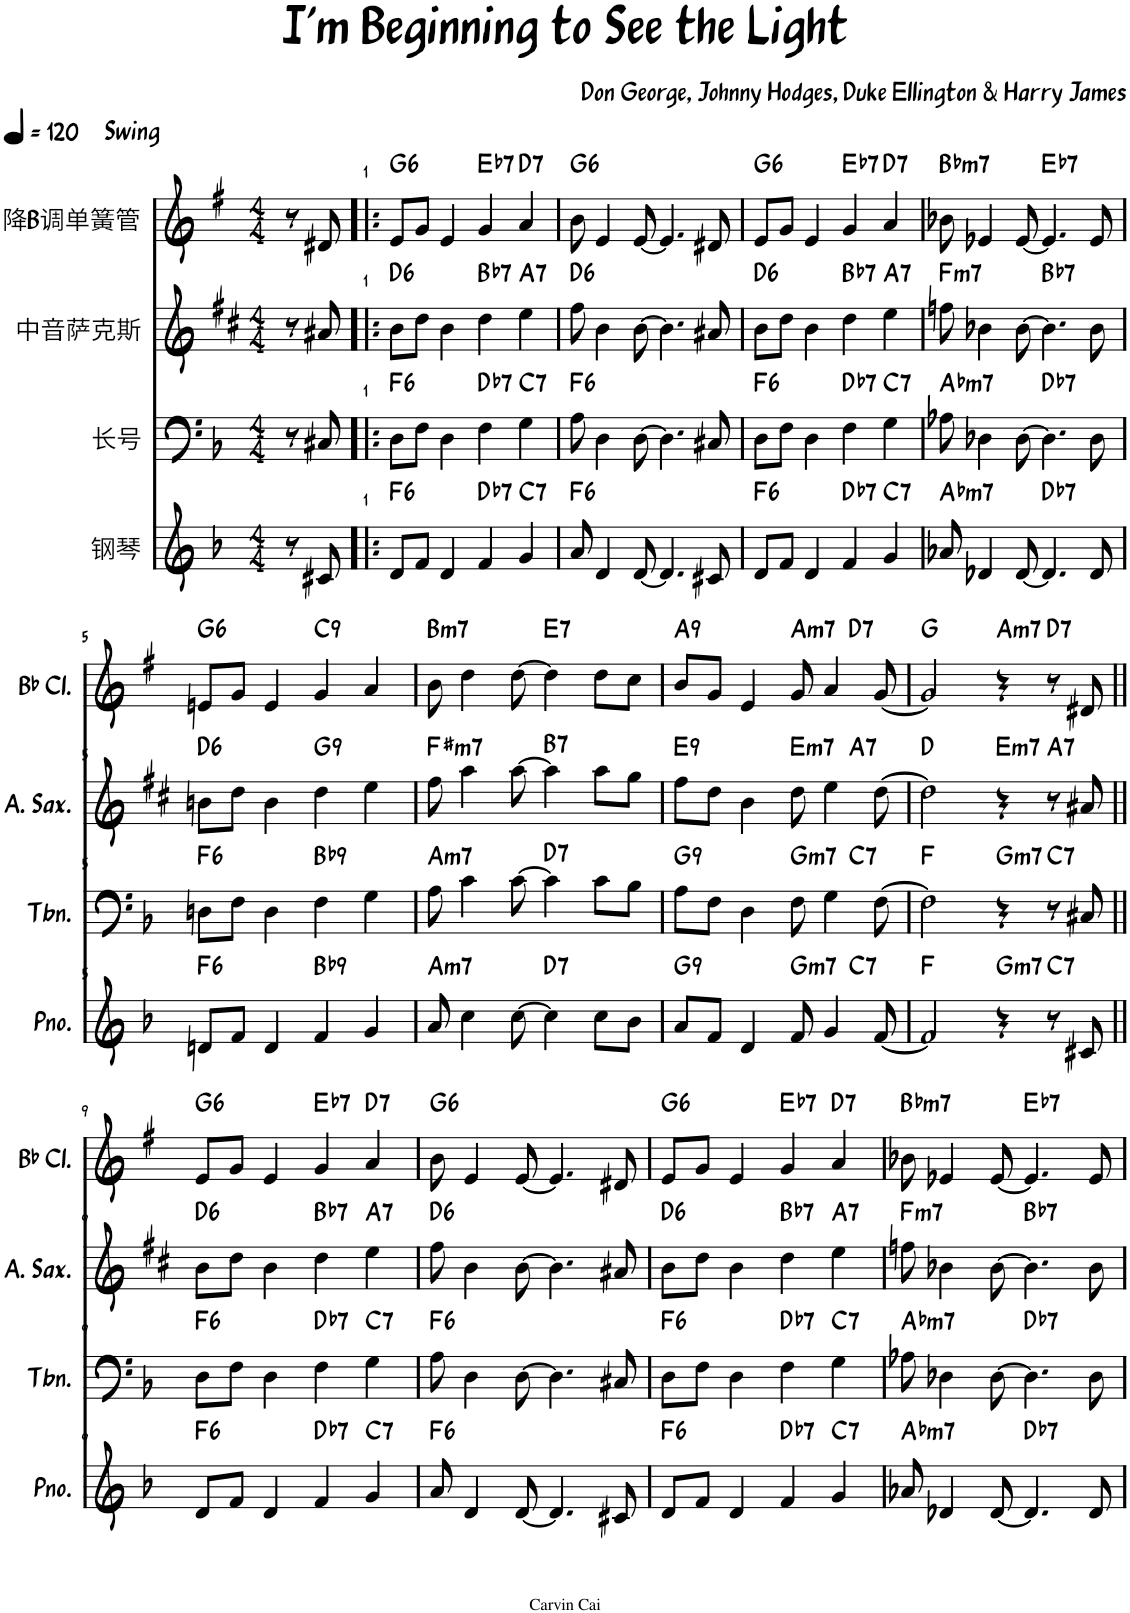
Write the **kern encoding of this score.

**kern	**harte	**kern	**harte	**kern	**harte	**kern	**harte
*part4	*part4	*part3	*part3	*part2	*part2	*part1	*part1
*staff4	*	*staff3	*	*staff2	*	*staff1	*
*I"钢琴	*	*I"长号	*	*I"中音萨克斯	*	*I"降B调单簧管	*
*clefG2	*	*clefF4	*	*clefG2	*	*clefG2	*
*	*	*	*	*Trd5c9	*	*Trd1c2	*
*k[b-]	*	*k[b-]	*	*k[f#c#]	*	*k[f#]	*
*M4/4	*	*M4/4	*	*M4/4	*	*M4/4	*
*MM120	*	*MM120	*	*MM120	*	*MM120	*
=	=	=	=	=	=	=	=
!	!	!	!	!	!	!LO:TX:a:B:t=Swing	!
8r	.	8r	.	8r	.	8r	.
8c#X/	.	8C#X/	.	8a#X/	.	8d#X/	.
=1!|:	=1!|:	=1!|:	=1!|:	=1!|:	=1!|:	=1!|:	=1!|:
!	!LO:H:kt=6	!	!LO:H:kt=6	!	!LO:H:kt=6	!	!LO:H:kt=6
8d/L	F:maj6	8D\L	F:maj6	8b\L	D:maj6	8e/L	G:maj6
8f/J	.	8F\J	.	8dd\J	.	8g/J	.
4d/	.	4D\	.	4b\	.	4e/	.
!	!LO:H:kt=7	!	!LO:H:kt=7	!	!LO:H:kt=7	!	!LO:H:kt=7
4f/	Db:7	4F\	Db:7	4dd\	Bb:7	4g/	Eb:7
!	!LO:H:kt=7	!	!LO:H:kt=7	!	!LO:H:kt=7	!	!LO:H:kt=7
4g/	C:7	4G\	C:7	4ee\	A:7	4a/	D:7
=2	=2	=2	=2	=2	=2	=2	=2
!	!LO:H:kt=6	!	!LO:H:kt=6	!	!LO:H:kt=6	!	!LO:H:kt=6
8a/	F:maj6	8A\	F:maj6	8ff#\	D:maj6	8b\	G:maj6
4d/	.	4D\	.	4b\	.	4e/	.
[8d/	.	[8D\	.	[8b\	.	[8e/	.
4.d/]	.	4.D\]	.	4.b\]	.	4.e/]	.
8c#X/	.	8C#X/	.	8a#X/	.	8d#X/	.
=3	=3	=3	=3	=3	=3	=3	=3
!	!LO:H:kt=6	!	!LO:H:kt=6	!	!LO:H:kt=6	!	!LO:H:kt=6
8d/L	F:maj6	8D\L	F:maj6	8b\L	D:maj6	8e/L	G:maj6
8f/J	.	8F\J	.	8dd\J	.	8g/J	.
4d/	.	4D\	.	4b\	.	4e/	.
!	!LO:H:kt=7	!	!LO:H:kt=7	!	!LO:H:kt=7	!	!LO:H:kt=7
4f/	Db:7	4F\	Db:7	4dd\	Bb:7	4g/	Eb:7
!	!LO:H:kt=7	!	!LO:H:kt=7	!	!LO:H:kt=7	!	!LO:H:kt=7
4g/	C:7	4G\	C:7	4ee\	A:7	4a/	D:7
=4	=4	=4	=4	=4	=4	=4	=4
!	!LO:H:kt=m7	!	!LO:H:kt=m7	!	!LO:H:kt=m7	!	!LO:H:kt=m7
8a-X/	Ab:min7	8A-X\	Ab:min7	8ffn\	F:min7	8b-X\	Bb:min7
4d-X/	.	4D-X\	.	4b-X\	.	4e-X/	.
[8d-/	.	[8D-\	.	[8b-\	.	[8e-/	.
!	!LO:H:kt=7	!	!LO:H:kt=7	!	!LO:H:kt=7	!	!LO:H:kt=7
4.d-/]	Db:7	4.D-\]	Db:7	4.b-\]	Bb:7	4.e-/]	Eb:7
8d-/	.	8D-\	.	8b-\	.	8e-/	.
!!LO:LB:g=z
=5	=5	=5	=5	=5	=5	=5	=5
!	!LO:H:kt=6	!	!LO:H:kt=6	!	!LO:H:kt=6	!	!LO:H:kt=6
8dn/L	F:maj6	8Dn\L	F:maj6	8bn\L	D:maj6	8en/L	G:maj6
8f/J	.	8F\J	.	8dd\J	.	8g/J	.
4d/	.	4D\	.	4b\	.	4e/	.
!	!LO:H:kt=9	!	!LO:H:kt=9	!	!LO:H:kt=9	!	!LO:H:kt=9
4f/	Bb:9	4F\	Bb:9	4dd\	G:9	4g/	C:9
4g/	.	4G\	.	4ee\	.	4a/	.
=6	=6	=6	=6	=6	=6	=6	=6
!	!LO:H:kt=m7	!	!LO:H:kt=m7	!	!LO:H:kt=m7	!	!LO:H:kt=m7
8a/	A:min7	8A\	A:min7	8ff#\	F#:min7	8b\	B:min7
4cc\	.	4c\	.	4aa\	.	4dd\	.
[8cc\	.	[8c\	.	[8aa\	.	[8dd\	.
!	!LO:H:kt=7	!	!LO:H:kt=7	!	!LO:H:kt=7	!	!LO:H:kt=7
4cc\]	D:7	4c\]	D:7	4aa\]	B:7	4dd\]	E:7
8cc\L	.	8c\L	.	8aa\L	.	8dd\L	.
8b-\J	.	8B-\J	.	8gg\J	.	8cc\J	.
=7	=7	=7	=7	=7	=7	=7	=7
!	!LO:H:kt=9	!	!LO:H:kt=9	!	!LO:H:kt=9	!	!LO:H:kt=9
*^	*	*^	*	*^	*	*^	*
8a/L	2.ryy	G:9	8A\L	2.ryy	G:9	8ff#\L	2.ryy	E:9	8b/L	2.ryy	A:9
8f/J	.	.	8F\J	.	.	8dd\J	.	.	8g/J	.	.
4d/	.	.	4D\	.	.	4b\	.	.	4e/	.	.
!	!	!LO:H:kt=m7	!	!	!LO:H:kt=m7	!	!	!LO:H:kt=m7	!	!	!LO:H:kt=m7
8f/	.	G:min7	8F\	.	G:min7	8dd\	.	E:min7	8g/	.	A:min7
4g/	.	.	4G\	.	.	4ee\	.	.	4a/	.	.
!	!	!LO:H:kt=7	!	!	!LO:H:kt=7	!	!	!LO:H:kt=7	!	!	!LO:H:kt=7
.	4ryy	C:7	.	4ryy	C:7	.	4ryy	A:7	.	4ryy	D:7
[8f/	.	.	[8F\	.	.	[8dd\	.	.	[8g/	.	.
*v	*v	*	*	*	*	*v	*v	*	*v	*v	*
*	*	*v	*v	*	*	*	*	*
=8	=8	=8	=8	=8	=8	=8	=8
2f/]	F:maj	2F\]	F:maj	2dd\]	D:maj	2g/]	G:maj
!	!LO:H:kt=m7	!	!LO:H:kt=m7	!	!LO:H:kt=m7	!	!LO:H:kt=m7
4r	G:min7	4r	G:min7	4r	E:min7	4r	A:min7
!	!LO:H:kt=7	!	!LO:H:kt=7	!	!LO:H:kt=7	!	!LO:H:kt=7
8r	C:7	8r	C:7	8r	A:7	8r	D:7
8c#X/	.	8C#X/	.	8a#X/	.	8d#X/	.
!!LO:LB:g=z
=9||	=9||	=9||	=9||	=9||	=9||	=9||	=9||
!	!LO:H:kt=6	!	!LO:H:kt=6	!	!LO:H:kt=6	!	!LO:H:kt=6
8d/L	F:maj6	8D\L	F:maj6	8b\L	D:maj6	8e/L	G:maj6
8f/J	.	8F\J	.	8dd\J	.	8g/J	.
4d/	.	4D\	.	4b\	.	4e/	.
!	!LO:H:kt=7	!	!LO:H:kt=7	!	!LO:H:kt=7	!	!LO:H:kt=7
4f/	Db:7	4F\	Db:7	4dd\	Bb:7	4g/	Eb:7
!	!LO:H:kt=7	!	!LO:H:kt=7	!	!LO:H:kt=7	!	!LO:H:kt=7
4g/	C:7	4G\	C:7	4ee\	A:7	4a/	D:7
=10	=10	=10	=10	=10	=10	=10	=10
!	!LO:H:kt=6	!	!LO:H:kt=6	!	!LO:H:kt=6	!	!LO:H:kt=6
8a/	F:maj6	8A\	F:maj6	8ff#\	D:maj6	8b\	G:maj6
4d/	.	4D\	.	4b\	.	4e/	.
[8d/	.	[8D\	.	[8b\	.	[8e/	.
4.d/]	.	4.D\]	.	4.b\]	.	4.e/]	.
8c#X/	.	8C#X/	.	8a#X/	.	8d#X/	.
=11	=11	=11	=11	=11	=11	=11	=11
!	!LO:H:kt=6	!	!LO:H:kt=6	!	!LO:H:kt=6	!	!LO:H:kt=6
8d/L	F:maj6	8D\L	F:maj6	8b\L	D:maj6	8e/L	G:maj6
8f/J	.	8F\J	.	8dd\J	.	8g/J	.
4d/	.	4D\	.	4b\	.	4e/	.
!	!LO:H:kt=7	!	!LO:H:kt=7	!	!LO:H:kt=7	!	!LO:H:kt=7
4f/	Db:7	4F\	Db:7	4dd\	Bb:7	4g/	Eb:7
!	!LO:H:kt=7	!	!LO:H:kt=7	!	!LO:H:kt=7	!	!LO:H:kt=7
4g/	C:7	4G\	C:7	4ee\	A:7	4a/	D:7
=12	=12	=12	=12	=12	=12	=12	=12
!	!LO:H:kt=m7	!	!LO:H:kt=m7	!	!LO:H:kt=m7	!	!LO:H:kt=m7
8a-X/	Ab:min7	8A-X\	Ab:min7	8ffn\	F:min7	8b-X\	Bb:min7
4d-X/	.	4D-X\	.	4b-X\	.	4e-X/	.
[8d-/	.	[8D-\	.	[8b-\	.	[8e-/	.
!	!LO:H:kt=7	!	!LO:H:kt=7	!	!LO:H:kt=7	!	!LO:H:kt=7
4.d-/]	Db:7	4.D-\]	Db:7	4.b-\]	Bb:7	4.e-/]	Eb:7
8d-/	.	8D-\	.	8b-\	.	8e-/	.
=	=	=	=	=	=	=	=
*-	*-	*-	*-	*-	*-	*-	*-
